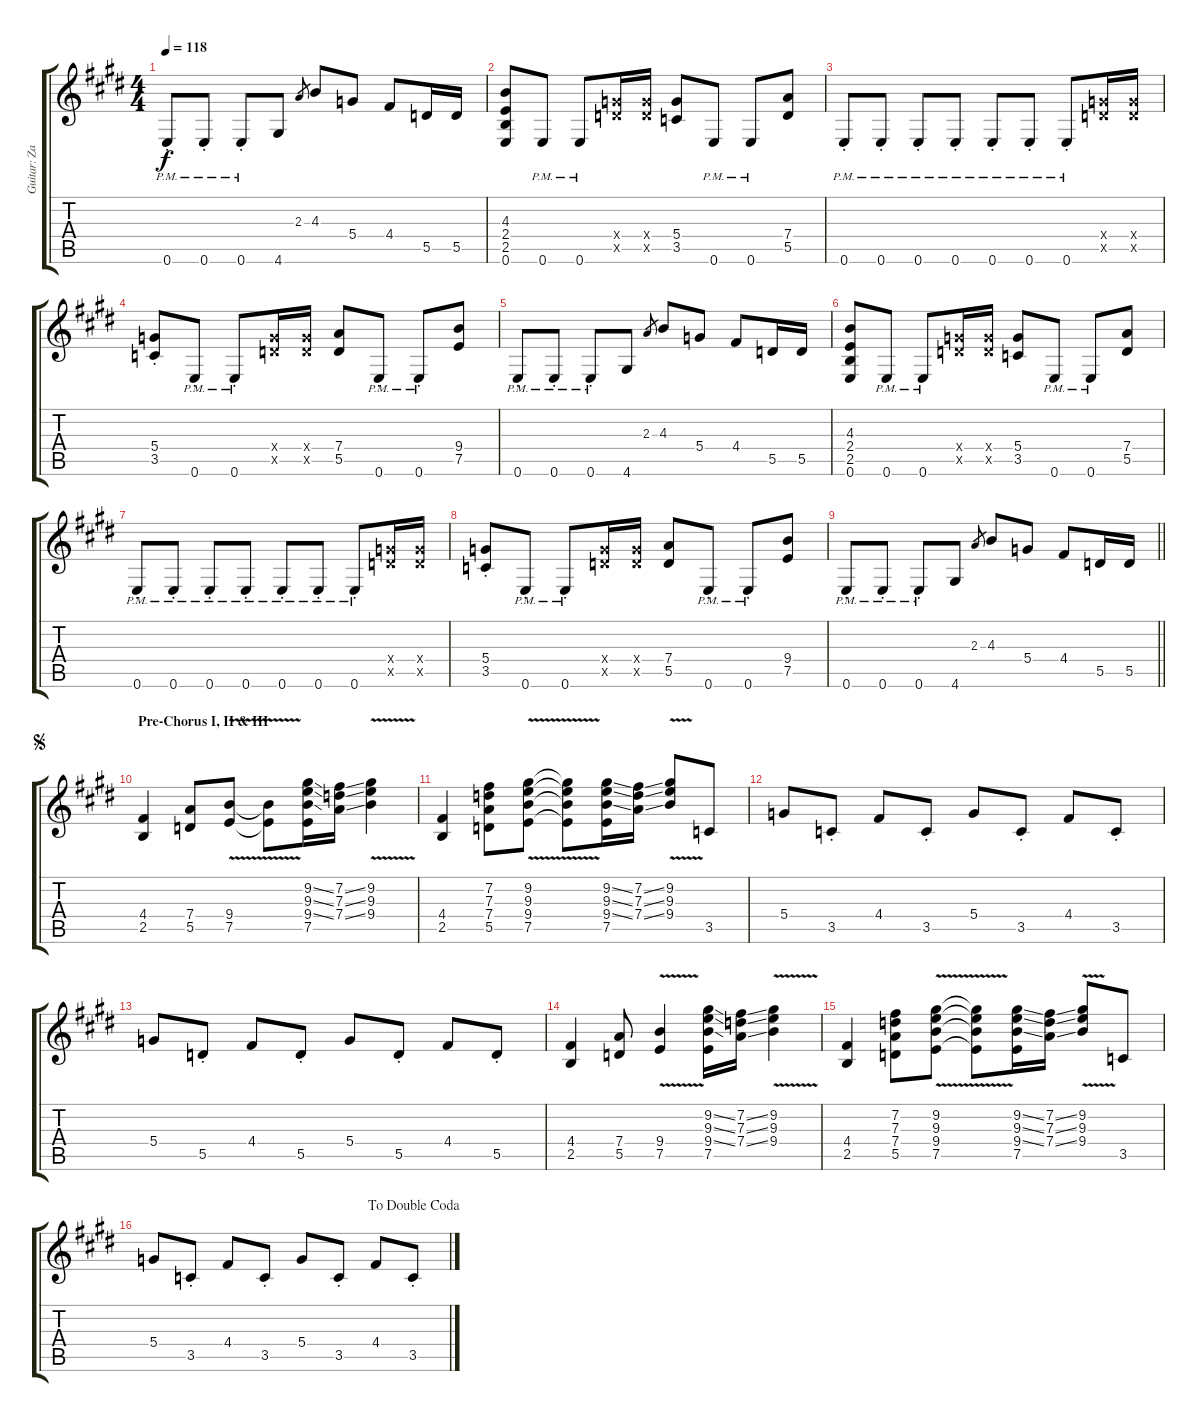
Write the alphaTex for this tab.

\track ("Guitar: Zakk" "Guitar: Za") {instrument distortionguitar}
\staff {score tabs}
\tuning (E4 B3 G3 D3 A2 E2) {hide}
\ts (4 4)
\tempo 118
\clef g2
\ks e
0.6{pm st}.8{dy f} 0.6{pm st}.8 0.6{pm st}.8 4.6.8 2.3.8{gr} 4.3.8 5.4.8 4.4.8 5.5.16 5.5.16 |
(4.3 2.4 2.5 0.6).8 0.6{pm}.8 0.6{pm}.8 (5.4{x} 5.5{x}).16 (5.4{x} 5.5{x}).16 (5.4 3.5).8 0.6{pm}.8 0.6{pm}.8 (7.4 5.5).8 |
0.6{pm st}.8 0.6{pm st}.8 0.6{pm st}.8 0.6{pm st}.8 0.6{pm st}.8 0.6{pm st}.8 0.6{pm st}.8 (5.4{x} 5.5{x}).16 (5.4{x} 5.5{x}).16 |
(5.4{st} 3.5{st}).8 0.6{pm st}.8 0.6{pm st}.8 (5.4{x} 5.5{x}).16 (5.4{x} 5.5{x}).16 (7.4 5.5).8 0.6{pm st}.8 0.6{pm st}.8 (9.4 7.5).8 |
0.6{pm st}.8 0.6{pm st}.8 0.6{pm st}.8 4.6.8 2.3.8{gr} 4.3.8 5.4.8 4.4.8 5.5.16 5.5.16 |
(4.3 2.4 2.5 0.6).8 0.6{pm}.8 0.6{pm}.8 (5.4{x} 5.5{x}).16 (5.4{x} 5.5{x}).16 (5.4 3.5).8 0.6{pm}.8 0.6{pm}.8 (7.4 5.5).8 |
0.6{pm st}.8 0.6{pm st}.8 0.6{pm st}.8 0.6{pm st}.8 0.6{pm st}.8 0.6{pm st}.8 0.6{pm st}.8 (5.4{x} 5.5{x}).16 (5.4{x} 5.5{x}).16 |
(5.4{st} 3.5{st}).8 0.6{pm st}.8 0.6{pm st}.8 (5.4{x} 5.5{x}).16 (5.4{x} 5.5{x}).16 (7.4 5.5).8 0.6{pm st}.8 0.6{pm st}.8 (9.4 7.5).8 |
\barLineRight lightlight
0.6{pm st}.8 0.6{pm st}.8 0.6{pm st}.8 4.6.8 2.3.8{gr} 4.3.8 5.4.8 4.4.8 5.5.16 5.5.16 |
\section ("" "Pre-Chorus I, II & III")
\jump segno
(4.4 2.5).4 (7.4 5.5).8 (9.4{v} 7.5{v}).8 (9.4{v t} 7.5{v t}).8 (9.2{ss} 9.3{ss} 9.4{ss} 7.5).16 (7.2{ss} 7.3{ss} 7.4{ss}).16 (9.2{v} 9.3{v} 9.4{v}).4 |
(4.4 2.5).4 (7.2 7.3 7.4 5.5).8 (9.2{v} 9.3{v} 9.4{v} 7.5{v}).8 (9.2{v t} 9.3{v t} 9.4{v t} 7.5{v t}).8 (9.2{ss} 9.3{ss} 9.4{ss} 7.5).16 (7.2{ss} 7.3{ss} 7.4{ss}).16 (9.2{v} 9.3{v} 9.4{v}).8 3.5.8 |
5.4.8 3.5{st}.8 4.4.8 3.5{st}.8 5.4.8 3.5{st}.8 4.4.8 3.5{st}.8 |
5.4.8 5.5{st}.8 4.4.8 5.5{st}.8 5.4.8 5.5{st}.8 4.4.8 5.5{st}.8 |
(4.4 2.5).4 (7.4 5.5).8 (9.4{v} 7.5{v}).4 (9.2{ss} 9.3{ss} 9.4{ss} 7.5).16 (7.2{ss} 7.3{ss} 7.4{ss}).16 (9.2{v} 9.3{v} 9.4{v}).4 |
(4.4 2.5).4 (7.2 7.3 7.4 5.5).8 (9.2{v} 9.3{v} 9.4{v} 7.5{v}).8 (9.2{v t} 9.3{v t} 9.4{v t} 7.5{v t}).8 (9.2{ss} 9.3{ss} 9.4{ss} 7.5).16 (7.2{ss} 7.3{ss} 7.4{ss}).16 (9.2{v} 9.3{v} 9.4{v}).8 3.5.8 |
\jump dadoublecoda
5.4.8 3.5{st}.8 4.4.8 3.5{st}.8 5.4.8 3.5{st}.8 4.4.8 3.5{st}.8
